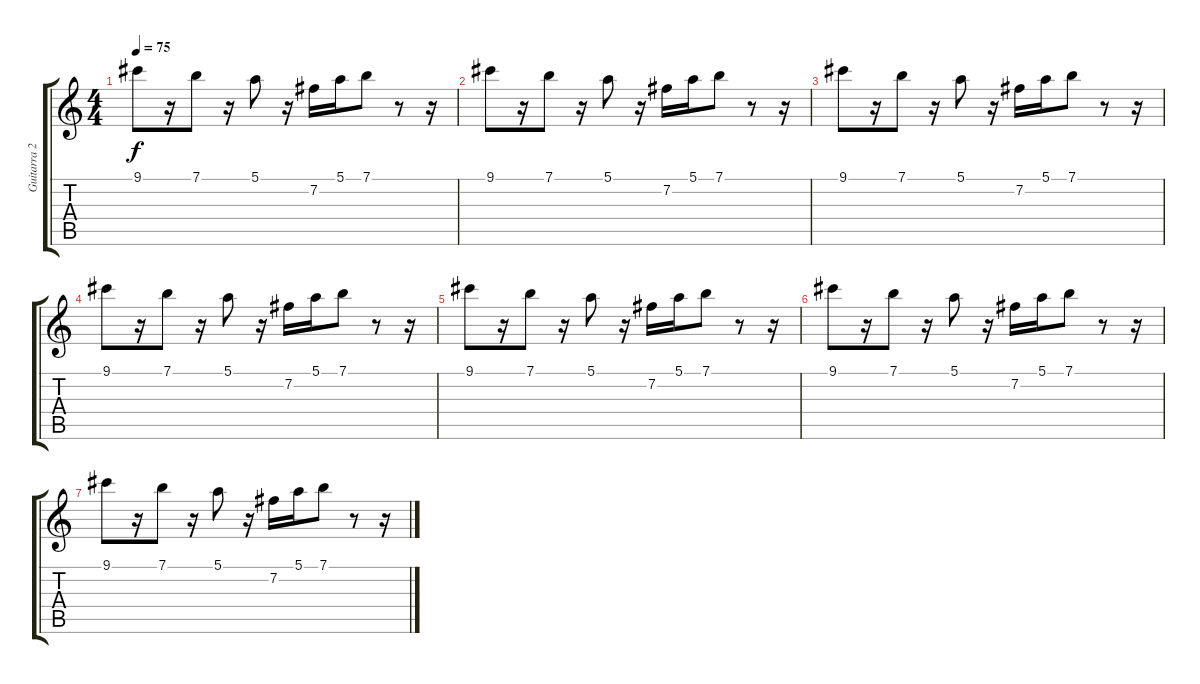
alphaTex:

\track ("Guitarra 2" "Guitarra 2") {instrument overdrivenguitar}
\staff {score tabs}
\tuning (E4 B3 G3 D3 A2 E2) {hide}
\ts (4 4)
\tempo 75
\clef g2
\ks c
9.1.8{dy f} r.16 7.1.8 r.16 5.1.8 r.16 7.2.16 5.1.16 7.1.8 r.8 r.16 |
9.1.8 r.16 7.1.8 r.16 5.1.8 r.16 7.2.16 5.1.16 7.1.8 r.8 r.16 |
9.1.8 r.16 7.1.8 r.16 5.1.8 r.16 7.2.16 5.1.16 7.1.8 r.8 r.16 |
9.1.8 r.16 7.1.8 r.16 5.1.8 r.16 7.2.16 5.1.16 7.1.8 r.8 r.16 |
9.1.8 r.16 7.1.8 r.16 5.1.8 r.16 7.2.16 5.1.16 7.1.8 r.8 r.16 |
9.1.8 r.16 7.1.8 r.16 5.1.8 r.16 7.2.16 5.1.16 7.1.8 r.8 r.16 |
9.1.8 r.16 7.1.8 r.16 5.1.8 r.16 7.2.16 5.1.16 7.1.8 r.8 r.16
